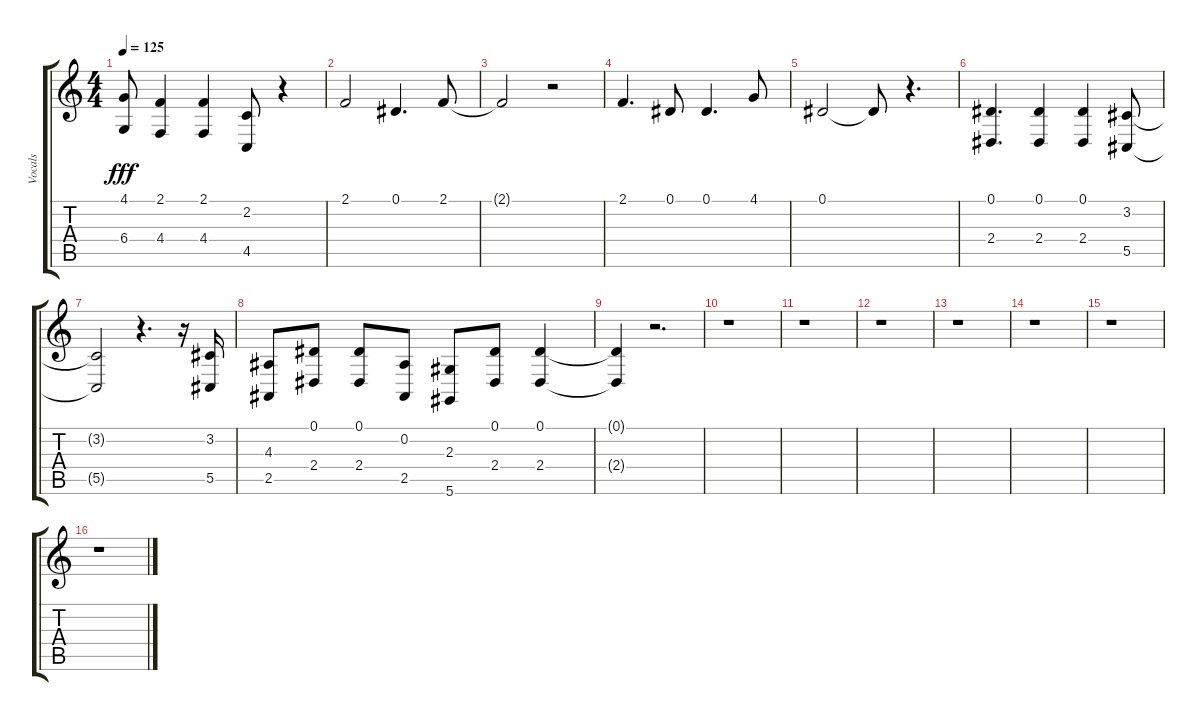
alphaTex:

\track ("Vocals" "Vocals") {instrument lead6voice}
\staff {score tabs}
\tuning (Eb4 Bb3 Gb3 Db3 Ab2 Eb2) {hide}
\ts (4 4)
\tempo 125
\clef g2
\ks c
(4.1{t} 6.4{t}).8{dy fff} (2.1 4.4).4 (2.1 4.4).4 (2.2 4.5).8 r.4 |
2.1.2 0.1.4{d} 2.1.8 |
2.1{t}.2 r.2 |
2.1.4{d} 0.1.8 0.1.4{d} 4.1.8 |
0.1.2 0.1{t}.8 r.4{d} |
(0.1 2.4).4{d} (0.1 2.4).4 (0.1 2.4).4 (3.2 5.5).8 |
(3.2{t} 5.5{t}).2 r.4{d} r.16 (3.2 5.5).16 |
(4.3 2.5).8 (0.1 2.4).8 (0.1 2.4).8 (0.2 2.5).8 (2.3 5.6).8 (0.1 2.4).8 (0.1 2.4).4 |
(0.1{t} 2.4{t}).4 r.2{d} |
r.1 |
r.1 |
r.1 |
r.1 |
r.1 |
r.1 |
r.1
